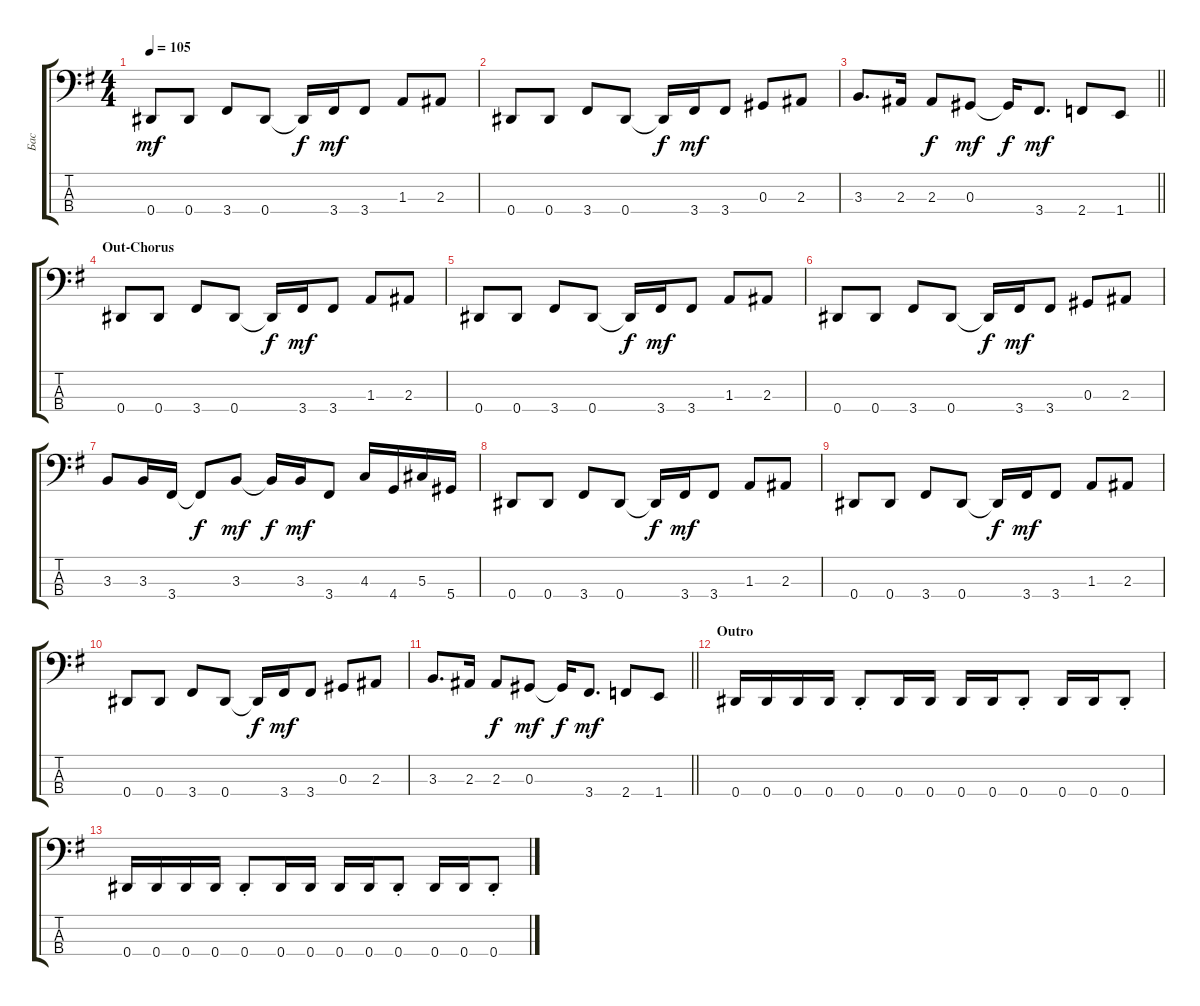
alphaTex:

\track ("Бас" "Бас") {instrument electricbassfinger}
\staff {score tabs}
\tuning (Gb2 Db2 Ab1 Eb1) {hide}
\ts (4 4)
\tempo 105
\clef f4
\ks eminor
0.4.8{dy mf} 0.4.8 3.4.8 0.4.8 0.4{t}.16{dy f} 3.4.16{dy mf} 3.4.8 1.3.8 2.3.8 |
0.4.8 0.4.8 3.4.8 0.4.8 0.4{t}.16{dy f} 3.4.16{dy mf} 3.4.8 0.3.8 2.3.8 |
\barLineRight lightlight
3.3.8{d} 2.3.16 2.3.8{dy f} 0.3.8{dy mf} 0.3{t}.16{dy f} 3.4.8{d dy mf} 2.4.8 1.4.8 |
\section ("" "Out-Chorus")
0.4.8 0.4.8 3.4.8 0.4.8 0.4{t}.16{dy f} 3.4.16{dy mf} 3.4.8 1.3.8 2.3.8 |
0.4.8 0.4.8 3.4.8 0.4.8 0.4{t}.16{dy f} 3.4.16{dy mf} 3.4.8 1.3.8 2.3.8 |
0.4.8 0.4.8 3.4.8 0.4.8 0.4{t}.16{dy f} 3.4.16{dy mf} 3.4.8 0.3.8 2.3.8 |
3.3.8 3.3.16 3.4.16 3.4{t}.8{dy f} 3.3.8{dy mf} 3.3{t}.16{dy f} 3.3.16{dy mf} 3.4.8 4.3.16 4.4.16 5.3.16 5.4.16 |
0.4.8 0.4.8 3.4.8 0.4.8 0.4{t}.16{dy f} 3.4.16{dy mf} 3.4.8 1.3.8 2.3.8 |
0.4.8 0.4.8 3.4.8 0.4.8 0.4{t}.16{dy f} 3.4.16{dy mf} 3.4.8 1.3.8 2.3.8 |
0.4.8 0.4.8 3.4.8 0.4.8 0.4{t}.16{dy f} 3.4.16{dy mf} 3.4.8 0.3.8 2.3.8 |
\barLineRight lightlight
3.3.8{d} 2.3.16 2.3.8{dy f} 0.3.8{dy mf} 0.3{t}.16{dy f} 3.4.8{d dy mf} 2.4.8 1.4.8 |
\section ("" "Outro")
0.4.16 0.4.16 0.4.16 0.4.16 0.4{st}.8 0.4.16 0.4.16 0.4.16 0.4.16 0.4{st}.8 0.4.16 0.4.16 0.4{st}.8 |
0.4.16 0.4.16 0.4.16 0.4.16 0.4{st}.8 0.4.16 0.4.16 0.4.16 0.4.16 0.4{st}.8 0.4.16 0.4.16 0.4{st}.8
